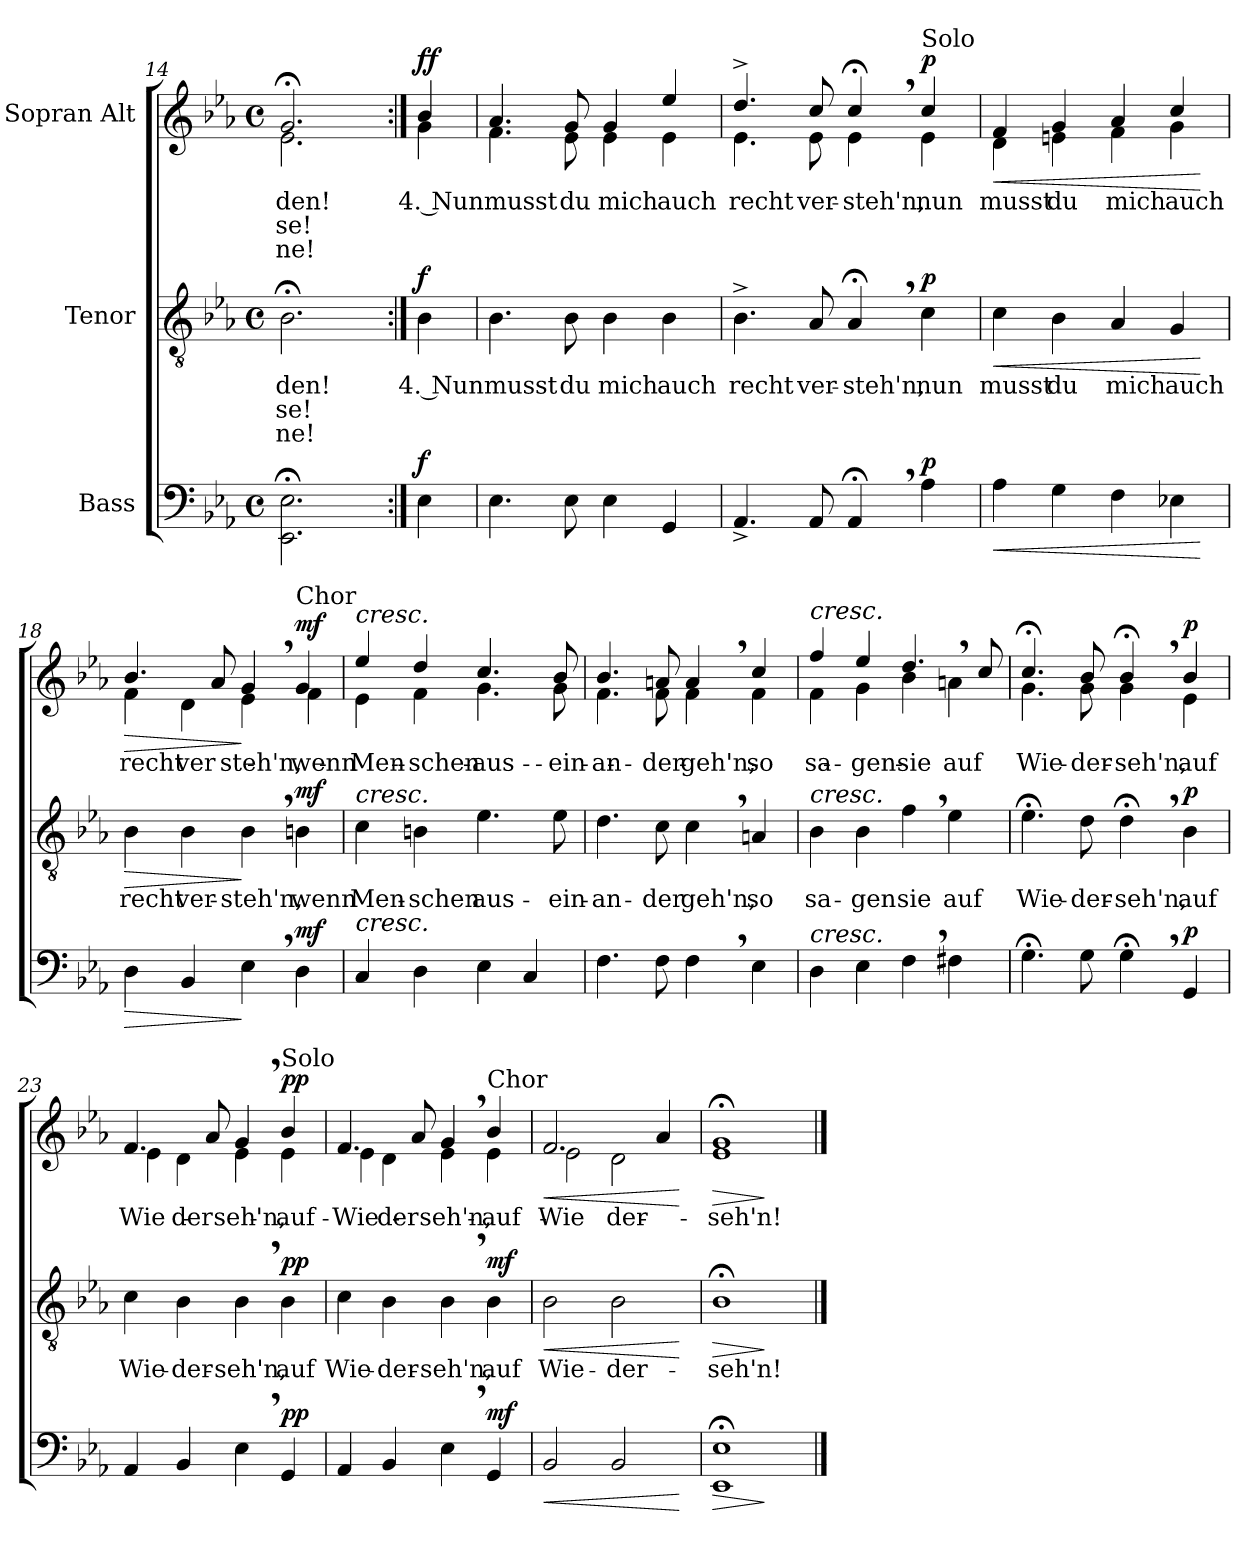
**kern	**dynam	**kern	**text	**text	**text	**dynam	**kern	**text	**text	**text	**dynam
*part3	*part3	*part2	*part2	*part2	*part2	*part2	*part1	*part1	*part1	*part1	*part1
*staff3	*staff3	*staff2	*staff2	*staff2	*staff2	*staff2	*staff1	*staff1	*staff1	*staff1	*staff1
*I"Bass	*	*I"Tenor	*	*	*	*	*I"Sopran Alt	*	*	*	*
*clefF4	*	*clefGv2	*	*	*	*	*clefG2	*	*	*	*
*k[b-e-a-]	*	*k[b-e-a-]	*	*	*	*	*k[b-e-a-]	*	*	*	*
*M4/4	*	*M4/4	*	*	*	*	*M4/4	*	*	*	*
*met(c)	*	*met(c)	*	*	*	*	*met(c)	*	*	*	*
=14	=14	=14	=14	=14	=14	=14	=14	=14	=14	=14	=14
*	*	*	*	*	*	*	*^	*	*	*	*
2.EE-\;< 2.E-\;<	.	2.B-;<\	-den!	-se!	-ne!	.	2.g;</	2.e-\	-den!	-se!	-ne!	.
!!LO:LB:g=z	!!
=14X1:|!	=14X1:|!	=14X1:|!	=14X1:|!	=14X1:|!	=14X1:|!	=14X1:|!	=14X1:|!	=14X1:|!	=14X1:|!	=14X1:|!	=14X1:|!	=14X1:|!
!	!LO:DY:a	!	!	!	!	!LO:DY:a	!	!	!	!	!	!LO:DY:a
!	!	!	!	!	!	!	!	!	!	!	!	!LO:DY:n=1:a
4E-\	f	4B-\	4. Nun	.	.	f	4b-/	4g\	4. Nun	.	.	f f
=15	=15	=15	=15	=15	=15	=15	=15	=15	=15	=15	=15	=15
4.E-\	.	4.B-\	musst	.	.	.	4.a-/	4.f\	musst	.	.	.
8E-\	.	8B-\	du	.	.	.	8g/	8e-\	du	.	.	.
4E-\	.	4B-\	mich	.	.	.	4g/	4e-\	mich	.	.	.
4GG/	.	4B-\	auch	.	.	.	4ee-/	4e-\	auch	.	.	.
=16	=16	=16	=16	=16	=16	=16	=16	=16	=16	=16	=16	=16
4.AA-^/	.	4.B-^\	recht	.	.	.	4.dd^/	4.e-\	recht	.	.	.
8AA-/	.	8A-/	ver-	.	.	.	8cc/	8e-\	ver-	.	.	.
4AA-;<,/	.	4A-;<,/	-steh'n,	.	.	.	4cc;<,/	4e-\	-steh'n,	.	.	.
!	!	!	!	!	!	!	!LO:TX:a:t=Solo	!	!	!	!	!
!	!LO:DY:a	!	!	!	!	!LO:DY:a	!	!	!	!	!	!LO:DY:a
4A-\	p	4c\	nun	.	.	p	4cc/	4e-\	nun	.	.	p
=17	=17	=17	=17	=17	=17	=17	=17	=17	=17	=17	=17	=17
!	!LO:HP:b	!	!	!	!	!LO:HP:b	!	!	!	!	!	!LO:HP:b
4A-\	<	4c\	musst	.	.	<	4f/	4d\	musst	.	.	<
4G\	.	4B-\	du	.	.	.	4g/	4en\	du	.	.	.
4F\	.	4A-/	mich	.	.	.	4a-/	4f\	mich	.	.	.
4E-X\	.	4G/	auch	.	.	.	4cc/	4g\	auch	.	.	.
*	*	*	*	*	*	*	*v	*v	*	*	*	*
.	[	.	.	.	.	[	.	.	.	.	[
!!LO:LB:g=z
=18	=18	=18	=18	=18	=18	=18	=18	=18	=18	=18	=18
!	!LO:HP:b	!	!	!	!	!LO:HP:b	!	!	!	!	!LO:HP:b
*	*	*	*	*	*	*	*^	*	*	*	*
4D\	>	4B-\	recht	.	.	>	4.b-/	4f\	recht	.	.	>
4BB-/	.	4B-\	ver-	.	.	.	.	4d\	ver-	.	.	.
.	.	.	.	.	.	.	8a-/	.	.	.	.	.
4E-,\	]	4B-,\	-steh'n,	.	.	]	4g,/	4e-\	-steh'n,	.	.	]
!	!	!	!	!	!	!	!LO:TX:a:t=Chor	!	!	!	!	!
!	!LO:DY:a	!	!	!	!	!LO:DY:a	!	!	!	!	!	!LO:DY:a
4D\	mf	4Bn\	wenn	.	.	mf	4g/	4f\	wenn	.	.	mf
=19	=19	=19	=19	=19	=19	=19	=19	=19	=19	=19	=19	=19
!	!	!	!	!	!	!	!LO:TX:a:i:t=cresc.	!	!	!	!	!
!	!	!LO:TX:a:i:t=cresc.	!	!	!	!	!	!	!	!	!	!
!LO:TX:a:i:t=cresc.	!	!	!	!	!	!	!	!	!	!	!	!
4C/	.	4c\	Men-	.	.	.	4ee-/	4e-\	Men-	.	.	.
4D\	.	4Bn\	-schen	.	.	.	4dd/	4f\	-schen	.	.	.
4E-\	.	4.e-\	aus-	.	.	.	4.cc/	4.g\	aus-	.	.	.
4C/	.	.	.	.	.	.	.	.	.	.	.	.
.	.	8e-\	-ein-	.	.	.	8b-/	8g\	-ein-	.	.	.
=20	=20	=20	=20	=20	=20	=20	=20	=20	=20	=20	=20	=20
4.F\	.	4.d\	-an-	.	.	.	4.b-/	4.f\	-an-	.	.	.
8F\	.	8c\	-der	.	.	.	8an/	8f\	-der	.	.	.
4F,\	.	4c,\	geh'n,	.	.	.	4a,/	4f\	geh'n,	.	.	.
4E-\	.	4An/	so	.	.	.	4cc/	4f\	so	.	.	.
=21	=21	=21	=21	=21	=21	=21	=21	=21	=21	=21	=21	=21
!	!	!	!	!	!	!	!LO:TX:a:i:t=cresc.	!	!	!	!	!
!	!	!LO:TX:a:i:t=cresc.	!	!	!	!	!	!	!	!	!	!
!LO:TX:a:i:t=cresc.	!	!	!	!	!	!	!	!	!	!	!	!
4D\	.	4B-\	sa-	.	.	.	4ff/	4f\	sa-	.	.	.
4E-\	.	4B-\	-gen	.	.	.	4ee-/	4g\	-gen	.	.	.
4F,\	.	4f,\	sie	.	.	.	4.dd,/	4b-\	sie	.	.	.
4F#X\	.	4e-\	auf	.	.	.	.	4an\	auf	.	.	.
.	.	.	.	.	.	.	8cc/	.	.	.	.	.
!!LO:LB:g=z	!!
=22	=22	=22	=22	=22	=22	=22	=22	=22	=22	=22	=22	=22
4.G;<\	.	4.e-;<\	Wie-	.	.	.	4.cc;</	4.g\	Wie-	.	.	.
8G\	.	8d\	-der-	.	.	.	8b-/	8g\	-der-	.	.	.
4G;<,\	.	4d;<,\	-seh'n,	.	.	.	4b-;<,/	4g\	-seh'n,	.	.	.
!	!LO:DY:a	!	!	!	!	!LO:DY:a	!	!	!	!	!	!LO:DY:a
4GG/	p	4B-\	auf	.	.	p	4b-/	4e-\	auf	.	.	p
=23	=23	=23	=23	=23	=23	=23	=23	=23	=23	=23	=23	=23
4AA-/	.	4c\	Wie-	.	.	.	4.f/	4e-\	Wie-	.	.	.
4BB-/	.	4B-\	-der-	.	.	.	.	4d\	-der-	.	.	.
.	.	.	.	.	.	.	8a-/	.	.	.	.	.
4E-,\	.	4B-,\	-seh'n,	.	.	.	4g,/	4e-\	-seh'n,	.	.	.
!	!	!	!	!	!	!	!LO:TX:a:t=Solo	!	!	!	!	!
!	!LO:DY:a	!	!	!	!	!LO:DY:a	!	!	!	!	!	!LO:DY:a
4GG/	pp	4B-\	auf	.	.	pp	4b-/	4e-\	auf	.	.	pp
=24	=24	=24	=24	=24	=24	=24	=24	=24	=24	=24	=24	=24
4AA-/	.	4c\	Wie-	.	.	.	4.f/	4e-\	Wie-	.	.	.
4BB-/	.	4B-\	-der-	.	.	.	.	4d\	-der-	.	.	.
.	.	.	.	.	.	.	8a-/	.	.	.	.	.
4E-,\	.	4B-,\	-seh'n,	.	.	.	4g,/	4e-\	-seh'n,	.	.	.
!	!	!	!	!	!	!	!LO:TX:a:t=Chor	!	!	!	!	!
!	!LO:DY:a	!	!	!	!	!LO:DY:a	!	!	!	!	!	!LO:DY:a
!	!	!	!	!	!	!	!	!	!	!	!	!LO:DY:n=1:b
4GG/	mf	4B-\	auf	.	.	mf	4b-/	4e-\	auf	.	.	mf mf
=25	=25	=25	=25	=25	=25	=25	=25	=25	=25	=25	=25	=25
!	!LO:HP:b	!	!	!	!	!LO:HP:b	!	!	!	!	!	!LO:HP:b
2BB-/	<	2B-\	Wie-	.	.	<	2.f/	2e-\	Wie-	.	.	<
2BB-/	.	2B-\	-der-	.	.	.	.	2d\	-der-	.	.	.
.	.	.	.	.	.	.	4a-/	.	.	.	.	.
*	*	*	*	*	*	*	*v	*v	*	*	*	*
.	[	.	.	.	.	[	.	.	.	.	[
=26	=26	=26	=26	=26	=26	=26	=26	=26	=26	=26	=26
!	!LO:HP:b	!	!	!	!	!LO:HP:b	!	!	!	!	!LO:HP:b
*	*	*	*	*	*	*	*^	*	*	*	*
1EE-;< 1E-;<	>	1B-;<	-seh'n!	.	.	>	1g;<	1e-	-seh'n!	.	.	>
*	*	*	*	*	*	*	*v	*v	*	*	*	*
.	]	.	.	.	.	]	.	.	.	.	]
==	==	==	==	==	==	==	==	==	==	==	==
*-	*-	*-	*-	*-	*-	*-	*-	*-	*-	*-	*-
